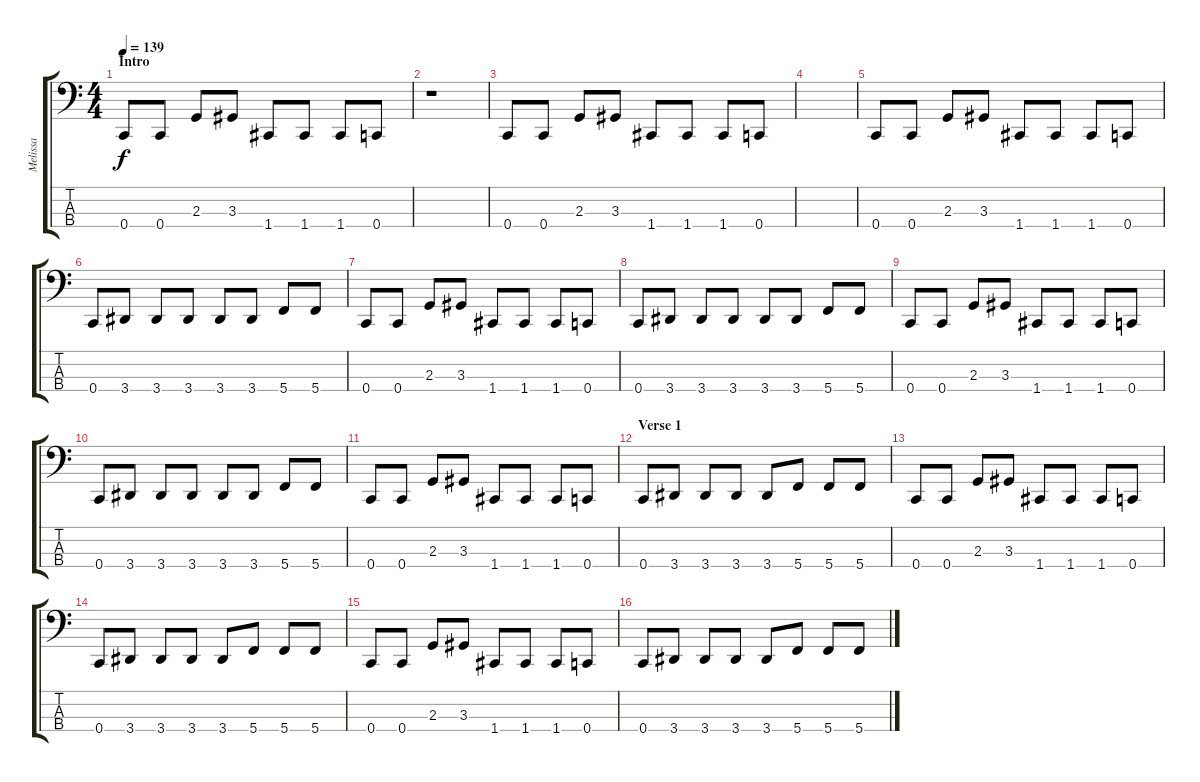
\track ("Melissa" "Melissa") {instrument electricbasspick}
\staff {score tabs}
\tuning (Eb2 Bb1 F1 C1) {hide}
\ts (4 4)
\section ("" "Intro")
\tempo 139
\clef f4
\ks c
0.4.8{dy f instrument electricbasspick} 0.4.8 2.3.8 3.3.8 1.4.8 1.4.8 1.4.8 0.4.8 |
r.1 |
0.4.8 0.4.8 2.3.8 3.3.8 1.4.8 1.4.8 1.4.8 0.4.8 |
|
0.4.8 0.4.8 2.3.8 3.3.8 1.4.8 1.4.8 1.4.8 0.4.8 |
0.4.8 3.4.8 3.4.8 3.4.8 3.4.8 3.4.8 5.4.8 5.4.8 |
0.4.8 0.4.8 2.3.8 3.3.8 1.4.8 1.4.8 1.4.8 0.4.8 |
0.4.8 3.4.8 3.4.8 3.4.8 3.4.8 3.4.8 5.4.8 5.4.8 |
0.4.8 0.4.8 2.3.8 3.3.8 1.4.8 1.4.8 1.4.8 0.4.8 |
0.4.8 3.4.8 3.4.8 3.4.8 3.4.8 3.4.8 5.4.8 5.4.8 |
0.4.8 0.4.8 2.3.8 3.3.8 1.4.8 1.4.8 1.4.8 0.4.8 |
\section ("" "Verse 1")
0.4.8 3.4.8 3.4.8 3.4.8 3.4.8 5.4.8 5.4.8 5.4.8 |
0.4.8 0.4.8 2.3.8 3.3.8 1.4.8 1.4.8 1.4.8 0.4.8 |
0.4.8 3.4.8 3.4.8 3.4.8 3.4.8 5.4.8 5.4.8 5.4.8 |
0.4.8 0.4.8 2.3.8 3.3.8 1.4.8 1.4.8 1.4.8 0.4.8 |
0.4.8 3.4.8 3.4.8 3.4.8 3.4.8 5.4.8 5.4.8 5.4.8
